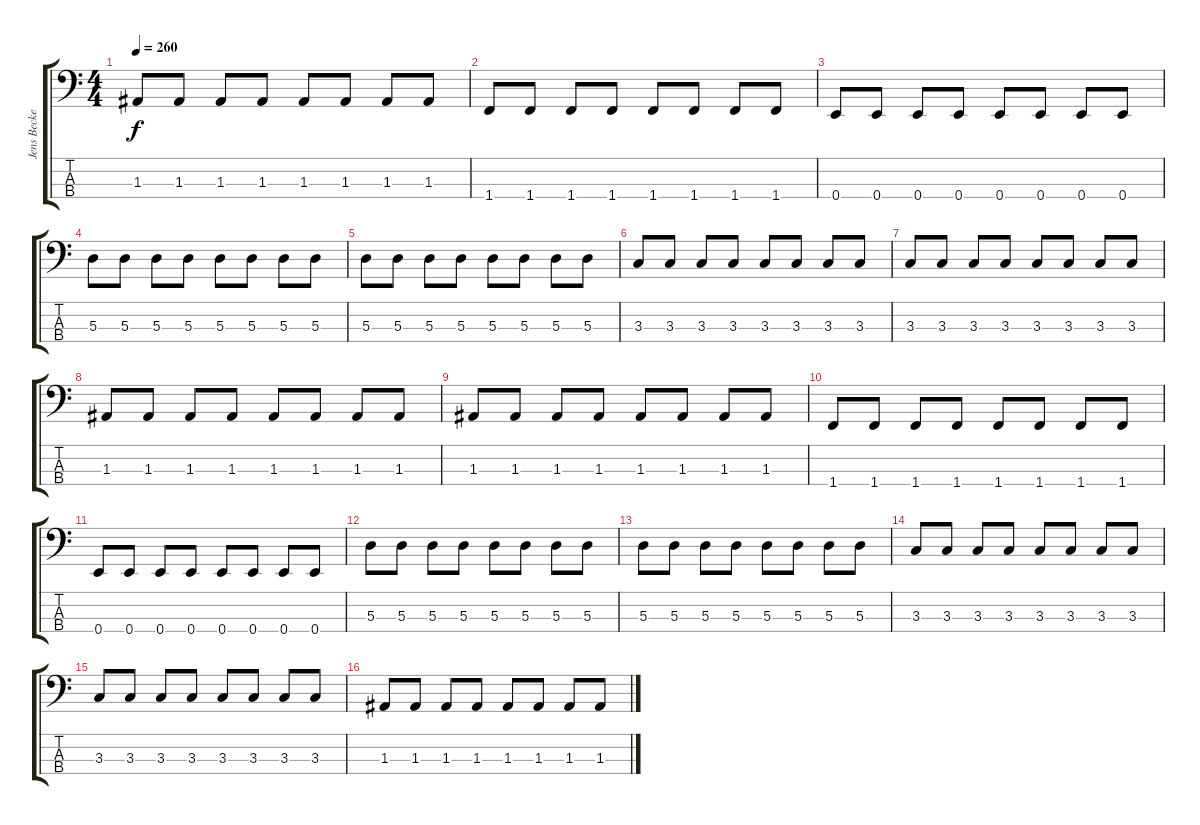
\track ("Jens Becker" "Jens Becke") {instrument electricbasspick}
\staff {score tabs}
\tuning (G2 D2 A1 E1) {hide}
\ts (4 4)
\tempo 260
\clef f4
\ks c
1.3.8{dy f} 1.3.8 1.3.8 1.3.8 1.3.8 1.3.8 1.3.8 1.3.8 |
1.4.8 1.4.8 1.4.8 1.4.8 1.4.8 1.4.8 1.4.8 1.4.8 |
0.4.8 0.4.8 0.4.8 0.4.8 0.4.8 0.4.8 0.4.8 0.4.8 |
5.3.8 5.3.8 5.3.8 5.3.8 5.3.8 5.3.8 5.3.8 5.3.8 |
5.3.8 5.3.8 5.3.8 5.3.8 5.3.8 5.3.8 5.3.8 5.3.8 |
3.3.8 3.3.8 3.3.8 3.3.8 3.3.8 3.3.8 3.3.8 3.3.8 |
3.3.8 3.3.8 3.3.8 3.3.8 3.3.8 3.3.8 3.3.8 3.3.8 |
1.3.8 1.3.8 1.3.8 1.3.8 1.3.8 1.3.8 1.3.8 1.3.8 |
1.3.8 1.3.8 1.3.8 1.3.8 1.3.8 1.3.8 1.3.8 1.3.8 |
1.4.8 1.4.8 1.4.8 1.4.8 1.4.8 1.4.8 1.4.8 1.4.8 |
0.4.8 0.4.8 0.4.8 0.4.8 0.4.8 0.4.8 0.4.8 0.4.8 |
5.3.8 5.3.8 5.3.8 5.3.8 5.3.8 5.3.8 5.3.8 5.3.8 |
5.3.8 5.3.8 5.3.8 5.3.8 5.3.8 5.3.8 5.3.8 5.3.8 |
3.3.8 3.3.8 3.3.8 3.3.8 3.3.8 3.3.8 3.3.8 3.3.8 |
3.3.8 3.3.8 3.3.8 3.3.8 3.3.8 3.3.8 3.3.8 3.3.8 |
1.3.8 1.3.8 1.3.8 1.3.8 1.3.8 1.3.8 1.3.8 1.3.8
